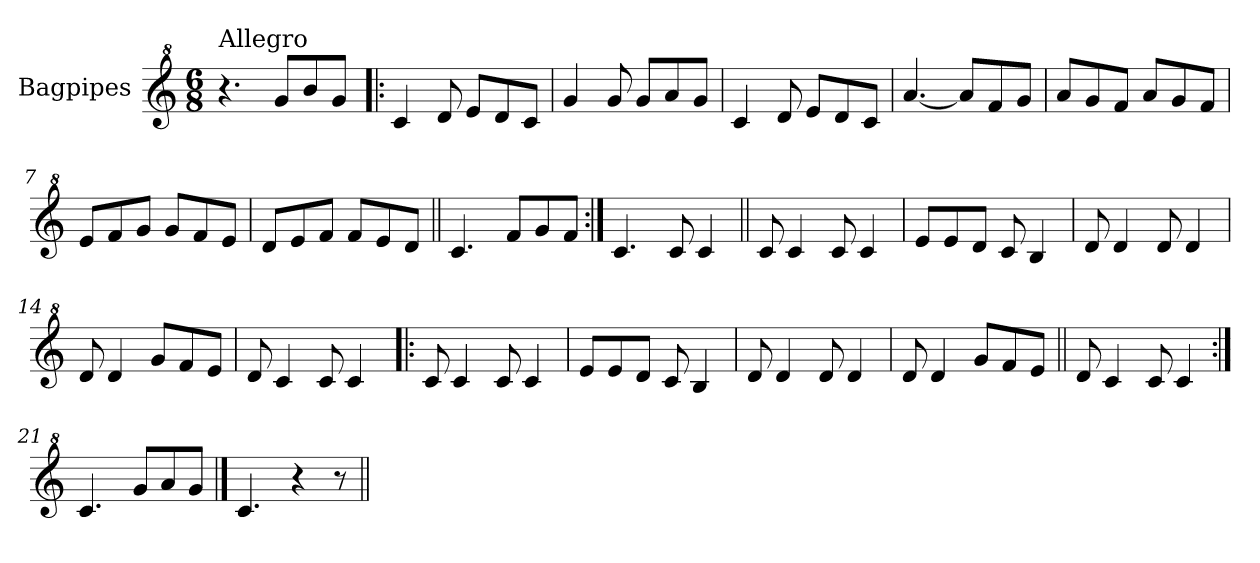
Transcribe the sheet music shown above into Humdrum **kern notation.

**kern
*part1
*staff1
*I"Bagpipes
*I'Bag
*clefG^2
*k[]
*C:
*M6/8
=1
!LO:TX:a:t=Allegro
4.r
8gg/L
8bb/
8gg/J
=2!|:
4cc/
8dd/
8ee/L
8dd/
8cc/J
=3
4gg/
8gg/
8gg/L
8aa/
8gg/J
=4
4cc/
8dd/
8ee/L
8dd/
8cc/J
=5
[4.aa/
8aa/L]
8ff/
8gg/J
=6
8aa/L
8gg/
8ff/J
8aa/L
8gg/
8ff/J
=7
8ee/L
8ff/
8gg/J
8gg/L
8ff/
8ee/J
=8
8dd/L
8ee/
8ff/J
8ff/L
8ee/
8dd/J
!!LO:LB:g=z
=9||
4.cc/
8ff/L
8gg/
8ff/J
=10:|!
4.cc/
8cc/
4cc/
=11||
8cc/
4cc/
8cc/
4cc/
=12
8ee/L
8ee/
8dd/J
8cc/
4b/
=13
8dd/
4dd/
8dd/
4dd/
=14
8dd/
4dd/
8gg/L
8ff/
8ee/J
=15
8dd/
4cc/
8cc/
4cc/
=16!|:
8cc/
4cc/
8cc/
4cc/
!!LO:LB:g=z
=17
8ee/L
8ee/
8dd/J
8cc/
4b/
=18
8dd/
4dd/
8dd/
4dd/
=19
8dd/
4dd/
8gg/L
8ff/
8ee/J
=20||
8dd/
4cc/
8cc/
4cc/
=21:|!
4.cc/
8gg/L
8aa/
8gg/J
==22
4.cc/
4r
8r
=||
*-
